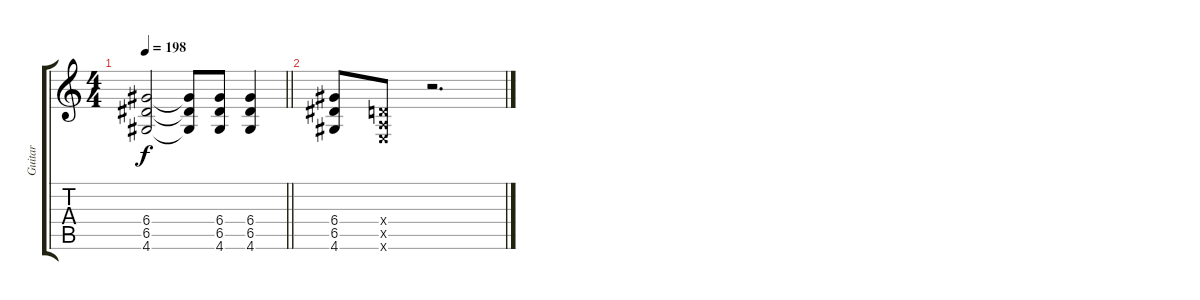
\track ("Guitar" "Guitar") {instrument overdrivenguitar}
\staff {score tabs}
\tuning (E4 B3 G3 D3 A2 E2) {hide}
\ts (4 4)
\tempo 198
\clef g2
\barLineRight lightlight
\ks c
(6.4{t} 6.5{t} 4.6{t}).2{dy f} (6.4{t} 6.5{t} 4.6{t}).8 (6.4 6.5 4.6).8 (6.4 6.5 4.6).4 |
(6.4 6.5 4.6).8 (0.4{x} 0.5{x} 0.6{x}).8 r.2{d}
